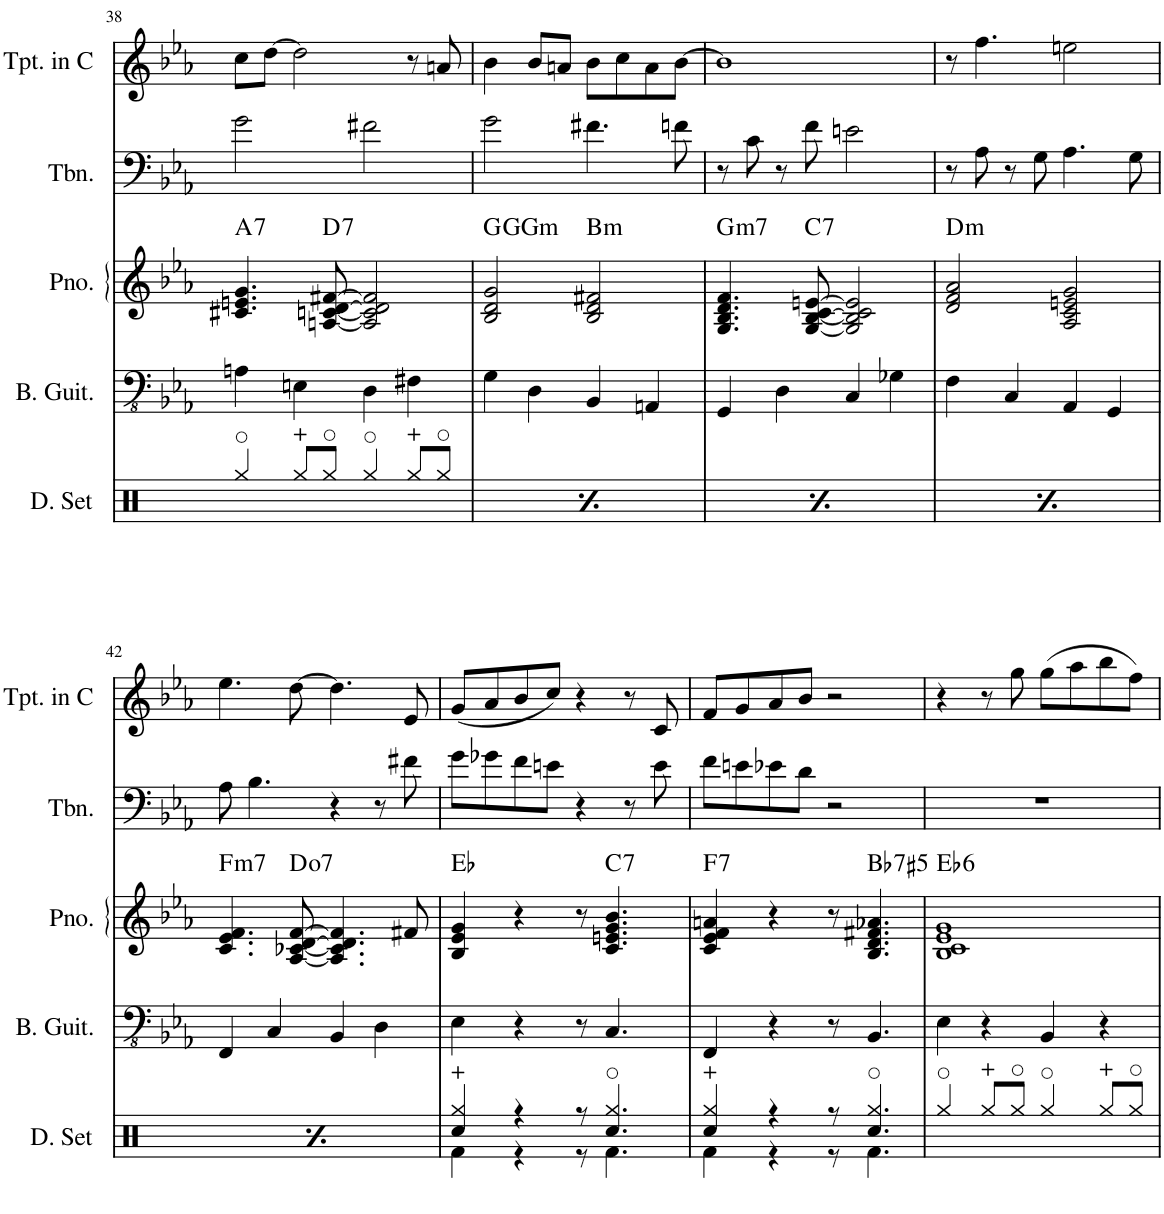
**kern	**kern	**kern	**harte	**kern	**kern	**kern	**kern
*part7	*part6	*part5	*part5	*part4	*part3	*part2	*part1
*staff7	*staff6	*staff5	*	*staff4	*staff3	*staff2	*staff1
*I"Bass Guitar	*I"Baritone Saxophone	*I"Piano	*	*I"Trombone	*I"Soprano Saxophone	*I"Trumpet in Bb	*I"Trumpet in C
*I'B. Guit.	*I'Bar. Sax.	*I'Pno.	*	*I'Tbn.	*I'S. Sax.	*I'Tpt. in Bb	*I'Tpt. in C
!!LO:PB:g=z
*clefFv4	*clefF4	*clefG2	*	*clefF4	*clefG2	*clefG2	*clefG2
*	*Trd12c21	*	*	*	*Trd1c2	*Trd1c2	*Trd1c2
*k[b-e-a-]	*k[b-e-a-]	*k[b-e-a-]	*	*k[b-e-a-]	*k[b-e-a-]	*k[b-e-a-]	*k[b-e-a-]
*M2/2	*M2/2	*M2/2	*	*M2/2	*M2/2	*M2/2	*M2/2
*met(c|)	*met(c|)	*met(c|)	*	*met(c|)	*met(c|)	*met(c|)	*met(c|)
=38	=38	=38	=38	=38	=38	=38	=38
!	!	!	!LO:H:kt=7	!	!	!	!
4AAn\	4An	4.c#X/ 4.en/ 4.g/	A:7	2g\	8cc\L	8cc\L	8cc\L
.	.	.	.	.	[8dd\J	[8dd\J	[8dd\J
4EEn\	4En	.	.	.	2dd]	2dd]	2dd\]
!	!	!	!LO:H:kt=7	!	!	!	!
.	.	[8An/ [8cn/ [8d/ [8f#X/	D:7	.	.	.	.
4DD\	4D	2A/] 2c/] 2d/] 2f#/]	.	2f#X\	.	.	.
4FF#X\	4F#X	.	.	.	8r	8r	8r
.	.	.	.	.	8an	8an	8an/
=39	=39	=39	=39	=39	=39	=39	=39
!	!	!	!LO:H:kt=GGm	!	!	!	!
4GG\	4G	2B-/ 2d/ 2g/	.	2g\	4b-	4b-	4b-\
4DD\	4D	.	.	.	8b-/L	8b-/L	8b-/L
.	.	.	.	.	8an/J	8an/J	8an/J
!	!	!	!LO:H:kt=m	!	!	!	!
4BBB-/	4BB-	2B-/ 2d/ 2f#X/	B:min	4.f#X\	8b-\L	8b-\L	8b-\L
.	.	.	.	.	8cc\	8cc\	8cc\
4AAAn/	4AAn	.	.	.	8a\	8a\	8a\
.	.	.	.	8fn\	[8b-\J	[8b-\J	[8b-\J
=40	=40	=40	=40	=40	=40	=40	=40
!	!	!	!LO:H:kt=m7	!	!	!	!
4GGG/	4GG	4.G/ 4.B-/ 4.d/ 4.f/	G:min7	8r	1b-]	1b-]	1b-]
.	.	.	.	8c\	.	.	.
4DD\	4D	.	.	8r	.	.	.
!	!	!	!LO:H:kt=7	!	!	!	!
.	.	[8G/ [8B-/ [8c/ [8en/	C:7	8f\	.	.	.
4CC/	4C	2G/] 2B-/] 2c/] 2e/]	.	2en\	.	.	.
4GG-X\	4G-X	.	.	.	.	.	.
=41	=41	=41	=41	=41	=41	=41	=41
!	!	!	!LO:H:kt=m	!	!	!	!
4FF\	4F	2d/ 2f/ 2a-/	D:min	8r	8r	8r	8r
.	.	.	.	8A-\	4.ff	4.ff	4.ff\
4CC/	4C	.	.	8r	.	.	.
.	.	.	.	8G\	.	.	.
4AAA-/	4AA-	2A-/ 2c/ 2en/ 2g/	.	4.A-\	2een	2een	2een\
4GGG/	4GG	.	.	.	.	.	.
.	.	.	.	8G\	.	.	.
!!LO:LB:g=z
=42	=42	=42	=42	=42	=42	=42	=42
!	!	!	!LO:H:kt=m7	!	!	!	!
4FFF/	4FF	4.c/ 4.e-/ 4.f/	F:min7	8A-\	4.ee-	4.ee-	4.ee-\
.	.	.	.	4.B-\	.	.	.
4CC/	4C	.	.	.	.	.	.
!	!	!	!LO:H:kt=7	!	!	!	!
.	.	[8A-/ [8c-X/ [8d/ [8f/	D:dim7	.	[8dd	[8dd	[8dd\
4BBB-/	4BB-	4.A-/] 4.c-/] 4.d/] 4.f/]	.	4r	4.dd]	4.dd]	4.dd\]
4DD\	4D	.	.	8r	.	.	.
.	.	8f#X/	.	8f#X\	8e-	8e-	8e-/
=43	=43	=43	=43	=43	=43	=43	=43
4EE-\	4E-	4B-/ 4e-/ 4g/	Eb:maj	8g\L	(8g/L	(8g/L	(8g/L
.	.	.	.	8g-X\	8a-/	8a-/	8a-/
4r	4r	4r	.	8f\	8b-/	8b-/	8b-/
.	.	.	.	8en\J	8cc/J)	8cc/J)	8cc/J)
8r	8r	8r	.	4r	4r	4r	4r
!	!	!	!LO:H:kt=7	!	!	!	!
4.CC/	4.C	4.c/ 4.en/ 4.g/ 4.b-/	C:7	.	.	.	.
.	.	.	.	8r	8r	8r	8r
.	.	.	.	8e\	8c	8c	8c/
=44	=44	=44	=44	=44	=44	=44	=44
!	!	!	!LO:H:kt=7	!	!	!	!
4FFF/	4FF	4c/ 4e-/ 4f/ 4an/	F:7	8f\L	8f/L	8f/L	8f/L
.	.	.	.	8en\	8g/	8g/	8g/
4r	4r	4r	.	8e-X\	8a-/	8a-/	8a-/
.	.	.	.	8d\J	8b-/J	8b-/J	8b-/J
8r	8r	8r	.	2r	2r	2r	2r
!	!	!	!LO:H:kt=7	!	!	!	!
4.BBB-/	4.BB-	4.B-/ 4.d/ 4.f#X/ 4.a-X/	Bb:(3,#5,b7)	.	.	.	.
=45	=45	=45	=45	=45	=45	=45	=45
!	!	!	!LO:H:kt=6	!	!	!	!
4EE-\	4E-	1B- 1c 1e- 1g	Eb:maj6	1r	4r	4r	4r
4r	4r	.	.	.	8r	8r	8r
.	.	.	.	.	8gg	8gg	8gg\
4BBB-/	4BB-	.	.	.	(8gg\L	(8gg\L	(8gg\L
.	.	.	.	.	8aa-\	8aa-\	8aa-\
4r	4r	.	.	.	8bb-\	8bb-\	8bb-\
.	.	.	.	.	8ff\J)	8ff\J)	8ff\J)
=	=	=	=	=	=	=	=
*-	*-	*-	*-	*-	*-	*-	*-
